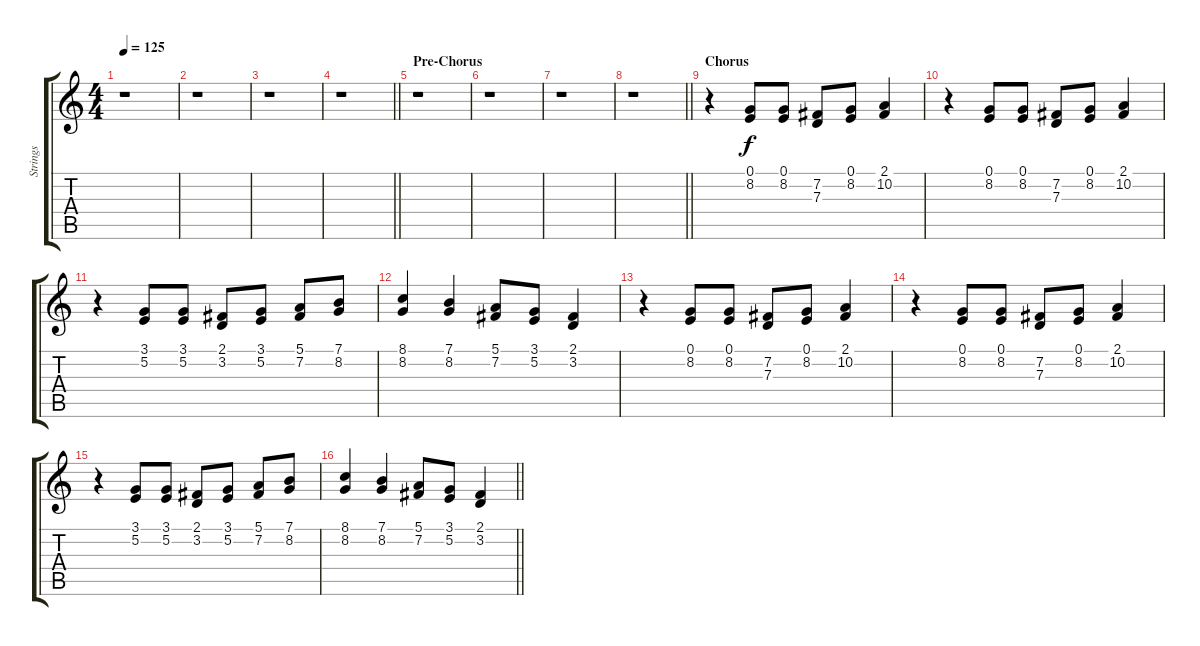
\track ("Strings" "Strings") {instrument stringensemble1}
\staff {score tabs}
\tuning (E4 B3 G3 D3 A2 E2) {hide}
\ts (4 4)
\tempo 125
\clef g2
\ks c
r.1{dy mp} |
r.1 |
r.1 |
\barLineRight lightlight
r.1 |
\section ("" "Pre-Chorus ")
r.1 |
r.1 |
r.1 |
\barLineRight lightlight
r.1 |
\section ("" "Chorus ")
r.4 (0.1 8.2).8{dy f} (0.1 8.2).8 (7.2 7.3).8 (0.1 8.2).8 (2.1 10.2).4 |
r.4 (0.1 8.2).8 (0.1 8.2).8 (7.2 7.3).8 (0.1 8.2).8 (2.1 10.2).4 |
r.4 (3.1 5.2).8 (3.1 5.2).8 (2.1 3.2).8 (3.1 5.2).8 (5.1 7.2).8 (7.1 8.2).8 |
(8.1 8.2).4 (7.1 8.2).4 (5.1 7.2).8 (3.1 5.2).8 (2.1 3.2).4 |
r.4 (0.1 8.2).8 (0.1 8.2).8 (7.2 7.3).8 (0.1 8.2).8 (2.1 10.2).4 |
r.4 (0.1 8.2).8 (0.1 8.2).8 (7.2 7.3).8 (0.1 8.2).8 (2.1 10.2).4 |
r.4 (3.1 5.2).8 (3.1 5.2).8 (2.1 3.2).8 (3.1 5.2).8 (5.1 7.2).8 (7.1 8.2).8 |
\barLineRight lightlight
(8.1 8.2).4 (7.1 8.2).4 (5.1 7.2).8 (3.1 5.2).8 (2.1 3.2).4
